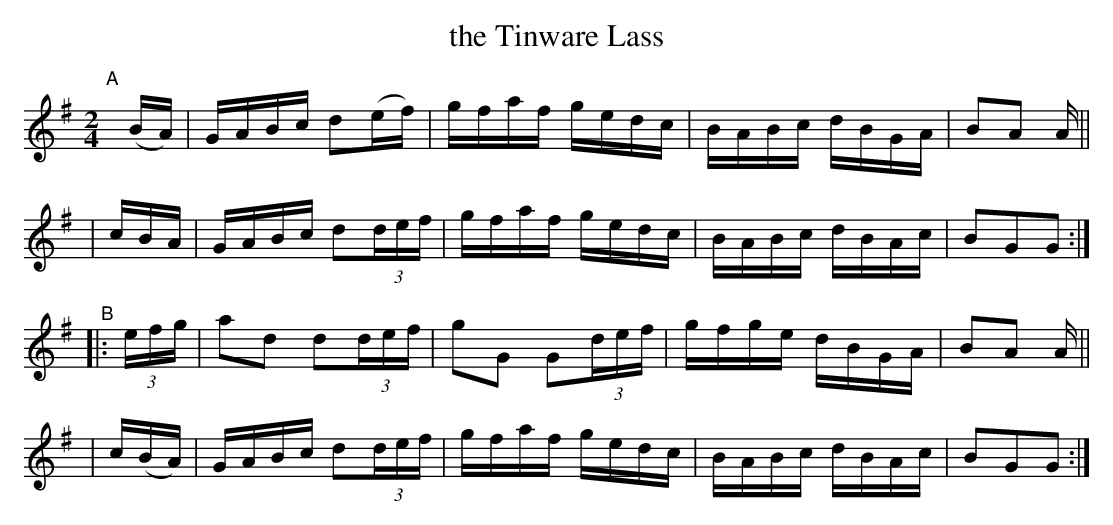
X:1
T: the Tinware Lass
M: 2/4
L: 1/16
K: G
"^A"[|] (BA) | GABc d2(ef)  | gfaf gedc | BABc dBGA | B2A2 A ||
|        cBA | GABc d2(3def | gfaf gedc | BABc dBAc | B2G2G2 :|
"^B"\
|:(3efg | a2d2 d2(3def | g2G2 G2(3def | gfge dBGA | B2A2 A ||
| c(BA) | GABc d2(3def | gfaf gedc | BABc dBAc | B2G2G2 :|
